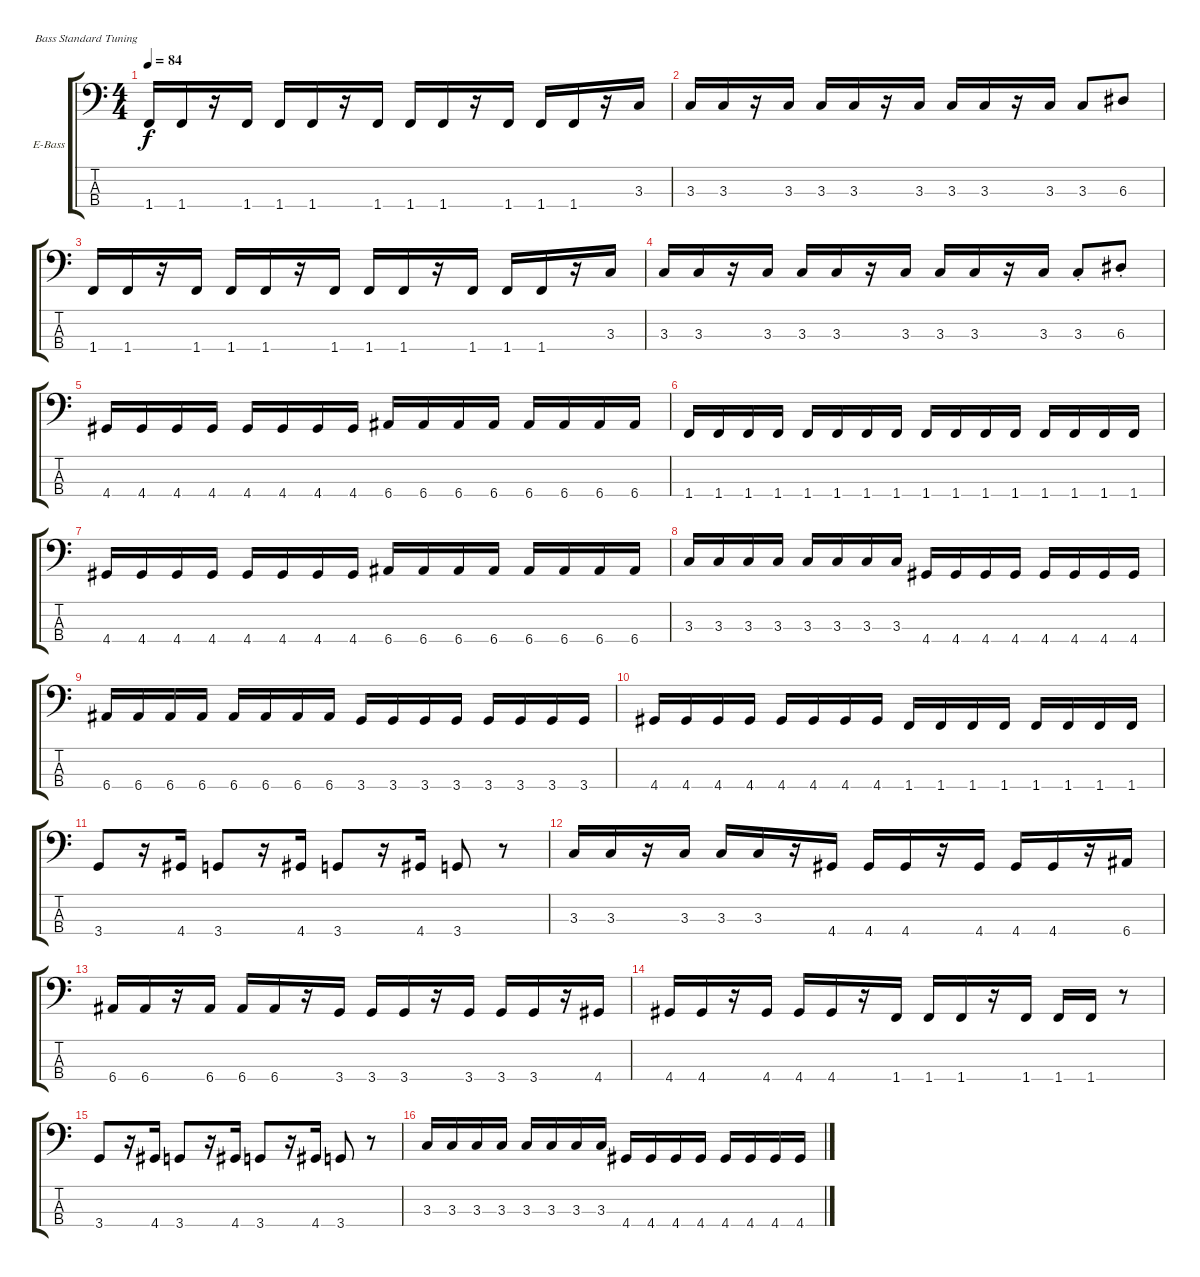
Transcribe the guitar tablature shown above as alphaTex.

\bracketExtendMode groupsimilarinstruments
\firstSystemTrackNameOrientation horizontal
\otherSystemsTrackNameOrientation horizontal
\track ("Bass STANDARD" "E-Bass") {solo instrument electricbasspick}
\staff {score tabs}
\tuning (G2 D2 A1 E1)
\ts (4 4)
\tempo 84
\clef f4
\ks c
1.4.16{dy f} 1.4.16 r.16 1.4.16 1.4.16 1.4.16 r.16 1.4.16 1.4.16 1.4.16 r.16 1.4.16 1.4.16 1.4.16 r.16 3.3.16 |
3.3.16 3.3.16 r.16 3.3.16 3.3.16 3.3.16 r.16 3.3.16 3.3.16 3.3.16 r.16 3.3.16 3.3.8 6.3.8 |
1.4.16 1.4.16 r.16 1.4.16 1.4.16 1.4.16 r.16 1.4.16 1.4.16 1.4.16 r.16 1.4.16 1.4.16 1.4.16 r.16 3.3.16 |
3.3.16 3.3.16 r.16 3.3.16 3.3.16 3.3.16 r.16 3.3.16 3.3.16 3.3.16 r.16 3.3.16 3.3{st}.8 6.3{st}.8 |
4.4.16 4.4.16 4.4.16 4.4.16 4.4.16 4.4.16 4.4.16 4.4.16 6.4.16 6.4.16 6.4.16 6.4.16 6.4.16 6.4.16 6.4.16 6.4.16 |
1.4.16 1.4.16 1.4.16 1.4.16 1.4.16 1.4.16 1.4.16 1.4.16 1.4.16 1.4.16 1.4.16 1.4.16 1.4.16 1.4.16 1.4.16 1.4.16 |
4.4.16 4.4.16 4.4.16 4.4.16 4.4.16 4.4.16 4.4.16 4.4.16 6.4.16 6.4.16 6.4.16 6.4.16 6.4.16 6.4.16 6.4.16 6.4.16 |
3.3.16 3.3.16 3.3.16 3.3.16 3.3.16 3.3.16 3.3.16 3.3.16 4.4.16 4.4.16 4.4.16 4.4.16 4.4.16 4.4.16 4.4.16 4.4.16 |
6.4.16 6.4.16 6.4.16 6.4.16 6.4.16 6.4.16 6.4.16 6.4.16 3.4.16 3.4.16 3.4.16 3.4.16 3.4.16 3.4.16 3.4.16 3.4.16 |
4.4.16 4.4.16 4.4.16 4.4.16 4.4.16 4.4.16 4.4.16 4.4.16 1.4.16 1.4.16 1.4.16 1.4.16 1.4.16 1.4.16 1.4.16 1.4.16 |
3.4.8 r.16 4.4.16 3.4.8 r.16 4.4.16 3.4.8 r.16 4.4.16 3.4.8 r.8 |
3.3.16 3.3.16 r.16 3.3.16 3.3.16 3.3.16 r.16 4.4.16 4.4.16 4.4.16 r.16 4.4.16 4.4.16 4.4.16 r.16 6.4.16 |
6.4.16 6.4.16 r.16 6.4.16 6.4.16 6.4.16 r.16 3.4.16 3.4.16 3.4.16 r.16 3.4.16 3.4.16 3.4.16 r.16 4.4.16 |
4.4.16 4.4.16 r.16 4.4.16 4.4.16 4.4.16 r.16 1.4.16 1.4.16 1.4.16 r.16 1.4.16 1.4.16 1.4.16 r.8 |
3.4.8 r.16 4.4.16 3.4.8 r.16 4.4.16 3.4.8 r.16 4.4.16 3.4.8 r.8 |
3.3.16 3.3.16 3.3.16 3.3.16 3.3.16 3.3.16 3.3.16 3.3.16 4.4.16 4.4.16 4.4.16 4.4.16 4.4.16 4.4.16 4.4.16 4.4.16
